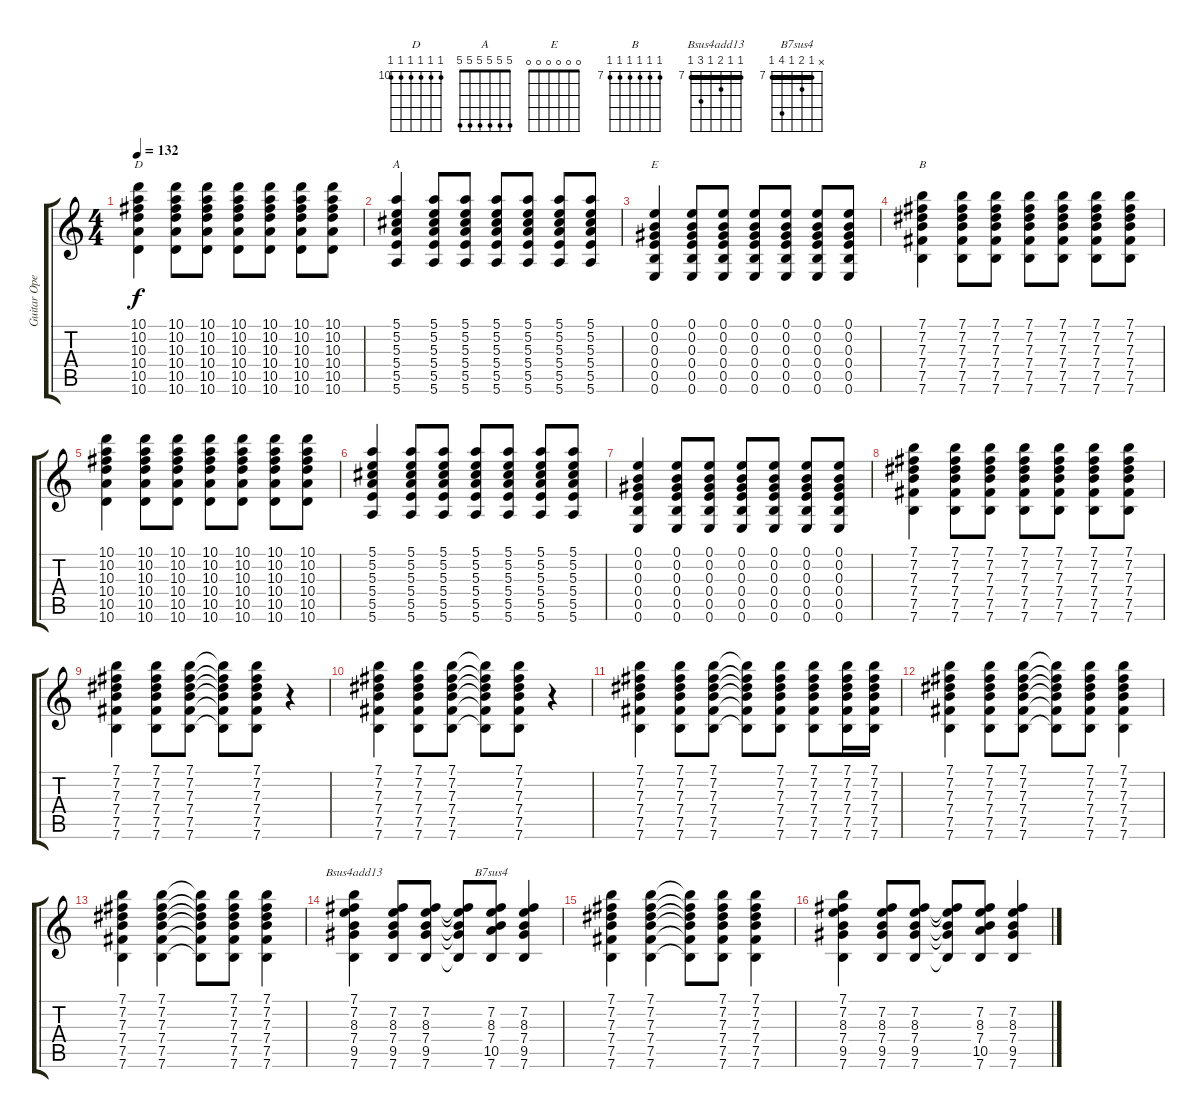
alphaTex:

\track ("Guitar Open E" "Guitar Ope") {instrument distortionguitar}
\staff {score tabs}
\tuning (E4 B3 Ab3 E3 B2 E2) {hide}
\chord ("D" 10 10 10 10 10 10) {firstfret 10}
\chord ("A" 5 5 5 5 5 5)
\chord ("E" 0 0 0 0 0 0)
\chord ("B" 7 7 7 7 7 7) {firstfret 7}
\chord ("Bsus4add13" 7 7 8 7 9 7) {firstfret 7 barre 7}
\chord ("B7sus4" x 7 8 7 10 7) {firstfret 7 barre 7}
\ts (4 4)
\tempo 132
\clef g2
\ks c
(10.1 10.2 10.3 10.4 10.5 10.6).4{ch "D" dy f} (10.1 10.2 10.3 10.4 10.5 10.6).8 (10.1 10.2 10.3 10.4 10.5 10.6).8 (10.1 10.2 10.3 10.4 10.5 10.6).8 (10.1 10.2 10.3 10.4 10.5 10.6).8 (10.1 10.2 10.3 10.4 10.5 10.6).8 (10.1 10.2 10.3 10.4 10.5 10.6).8 |
(5.1 5.2 5.3 5.4 5.5 5.6).4{ch "A"} (5.1 5.2 5.3 5.4 5.5 5.6).8 (5.1 5.2 5.3 5.4 5.5 5.6).8 (5.1 5.2 5.3 5.4 5.5 5.6).8 (5.1 5.2 5.3 5.4 5.5 5.6).8 (5.1 5.2 5.3 5.4 5.5 5.6).8 (5.1 5.2 5.3 5.4 5.5 5.6).8 |
(0.1 0.2 0.3 0.4 0.5 0.6).4{ch "E"} (0.1 0.2 0.3 0.4 0.5 0.6).8 (0.1 0.2 0.3 0.4 0.5 0.6).8 (0.1 0.2 0.3 0.4 0.5 0.6).8 (0.1 0.2 0.3 0.4 0.5 0.6).8 (0.1 0.2 0.3 0.4 0.5 0.6).8 (0.1 0.2 0.3 0.4 0.5 0.6).8 |
(7.1 7.2 7.3 7.4 7.5 7.6).4{ch "B"} (7.1 7.2 7.3 7.4 7.5 7.6).8 (7.1 7.2 7.3 7.4 7.5 7.6).8 (7.1 7.2 7.3 7.4 7.5 7.6).8 (7.1 7.2 7.3 7.4 7.5 7.6).8 (7.1 7.2 7.3 7.4 7.5 7.6).8 (7.1 7.2 7.3 7.4 7.5 7.6).8 |
(10.1 10.2 10.3 10.4 10.5 10.6).4 (10.1 10.2 10.3 10.4 10.5 10.6).8 (10.1 10.2 10.3 10.4 10.5 10.6).8 (10.1 10.2 10.3 10.4 10.5 10.6).8 (10.1 10.2 10.3 10.4 10.5 10.6).8 (10.1 10.2 10.3 10.4 10.5 10.6).8 (10.1 10.2 10.3 10.4 10.5 10.6).8 |
(5.1 5.2 5.3 5.4 5.5 5.6).4 (5.1 5.2 5.3 5.4 5.5 5.6).8 (5.1 5.2 5.3 5.4 5.5 5.6).8 (5.1 5.2 5.3 5.4 5.5 5.6).8 (5.1 5.2 5.3 5.4 5.5 5.6).8 (5.1 5.2 5.3 5.4 5.5 5.6).8 (5.1 5.2 5.3 5.4 5.5 5.6).8 |
(0.1 0.2 0.3 0.4 0.5 0.6).4 (0.1 0.2 0.3 0.4 0.5 0.6).8 (0.1 0.2 0.3 0.4 0.5 0.6).8 (0.1 0.2 0.3 0.4 0.5 0.6).8 (0.1 0.2 0.3 0.4 0.5 0.6).8 (0.1 0.2 0.3 0.4 0.5 0.6).8 (0.1 0.2 0.3 0.4 0.5 0.6).8 |
(7.1 7.2 7.3 7.4 7.5 7.6).4 (7.1 7.2 7.3 7.4 7.5 7.6).8 (7.1 7.2 7.3 7.4 7.5 7.6).8 (7.1 7.2 7.3 7.4 7.5 7.6).8 (7.1 7.2 7.3 7.4 7.5 7.6).8 (7.1 7.2 7.3 7.4 7.5 7.6).8 (7.1 7.2 7.3 7.4 7.5 7.6).8 |
(7.1 7.2 7.3 7.4 7.5 7.6).4 (7.1 7.2 7.3 7.4 7.5 7.6).8 (7.1 7.2 7.3 7.4 7.5 7.6).8 (7.1{t} 7.2{t} 7.3{t} 7.4{t} 7.5{t} 7.6{t}).8 (7.1 7.2 7.3 7.4 7.5 7.6).8 r.4 |
(7.1 7.2 7.3 7.4 7.5 7.6).4 (7.1 7.2 7.3 7.4 7.5 7.6).8 (7.1 7.2 7.3 7.4 7.5 7.6).8 (7.1{t} 7.2{t} 7.3{t} 7.4{t} 7.5{t} 7.6{t}).8 (7.1 7.2 7.3 7.4 7.5 7.6).8 r.4 |
(7.1 7.2 7.3 7.4 7.5 7.6).4 (7.1 7.2 7.3 7.4 7.5 7.6).8 (7.1 7.2 7.3 7.4 7.5 7.6).8 (7.1{t} 7.2{t} 7.3{t} 7.4{t} 7.5{t} 7.6{t}).8 (7.1 7.2 7.3 7.4 7.5 7.6).8 (7.1 7.2 7.3 7.4 7.5 7.6).8 (7.1 7.2 7.3 7.4 7.5 7.6).16 (7.1 7.2 7.3 7.4 7.5 7.6).16 |
(7.1 7.2 7.3 7.4 7.5 7.6).4 (7.1 7.2 7.3 7.4 7.5 7.6).8 (7.1 7.2 7.3 7.4 7.5 7.6).8 (7.1{t} 7.2{t} 7.3{t} 7.4{t} 7.5{t} 7.6{t}).8 (7.1 7.2 7.3 7.4 7.5 7.6).8 (7.1 7.2 7.3 7.4 7.5 7.6).4 |
(7.1 7.2 7.3 7.4 7.5 7.6).4 (7.1 7.2 7.3 7.4 7.5 7.6).4 (7.1{t} 7.2{t} 7.3{t} 7.4{t} 7.5{t} 7.6{t}).8 (7.1 7.2 7.3 7.4 7.5 7.6).8 (7.1 7.2 7.3 7.4 7.5 7.6).4 |
(7.1 7.2 8.3 7.4 9.5 7.6).4{ch "Bsus4add13"} (7.2 8.3 7.4 9.5 7.6).8 (7.2 8.3 7.4 9.5 7.6).8 (7.2{t} 8.3{t} 7.4{t} 9.5{t} 7.6{t}).8 (7.2 8.3 7.4 10.5 7.6).8{ch "B7sus4"} (7.2 8.3 7.4 9.5 7.6).4 |
(7.1 7.2 7.3 7.4 7.5 7.6).4 (7.1 7.2 7.3 7.4 7.5 7.6).4 (7.1{t} 7.2{t} 7.3{t} 7.4{t} 7.5{t} 7.6{t}).8 (7.1 7.2 7.3 7.4 7.5 7.6).8 (7.1 7.2 7.3 7.4 7.5 7.6).4 |
(7.1 7.2 8.3 7.4 9.5 7.6).4 (7.2 8.3 7.4 9.5 7.6).8 (7.2 8.3 7.4 9.5 7.6).8 (7.2{t} 8.3{t} 7.4{t} 9.5{t} 7.6{t}).8 (7.2 8.3 7.4 10.5 7.6).8 (7.2 8.3 7.4 9.5 7.6).4
